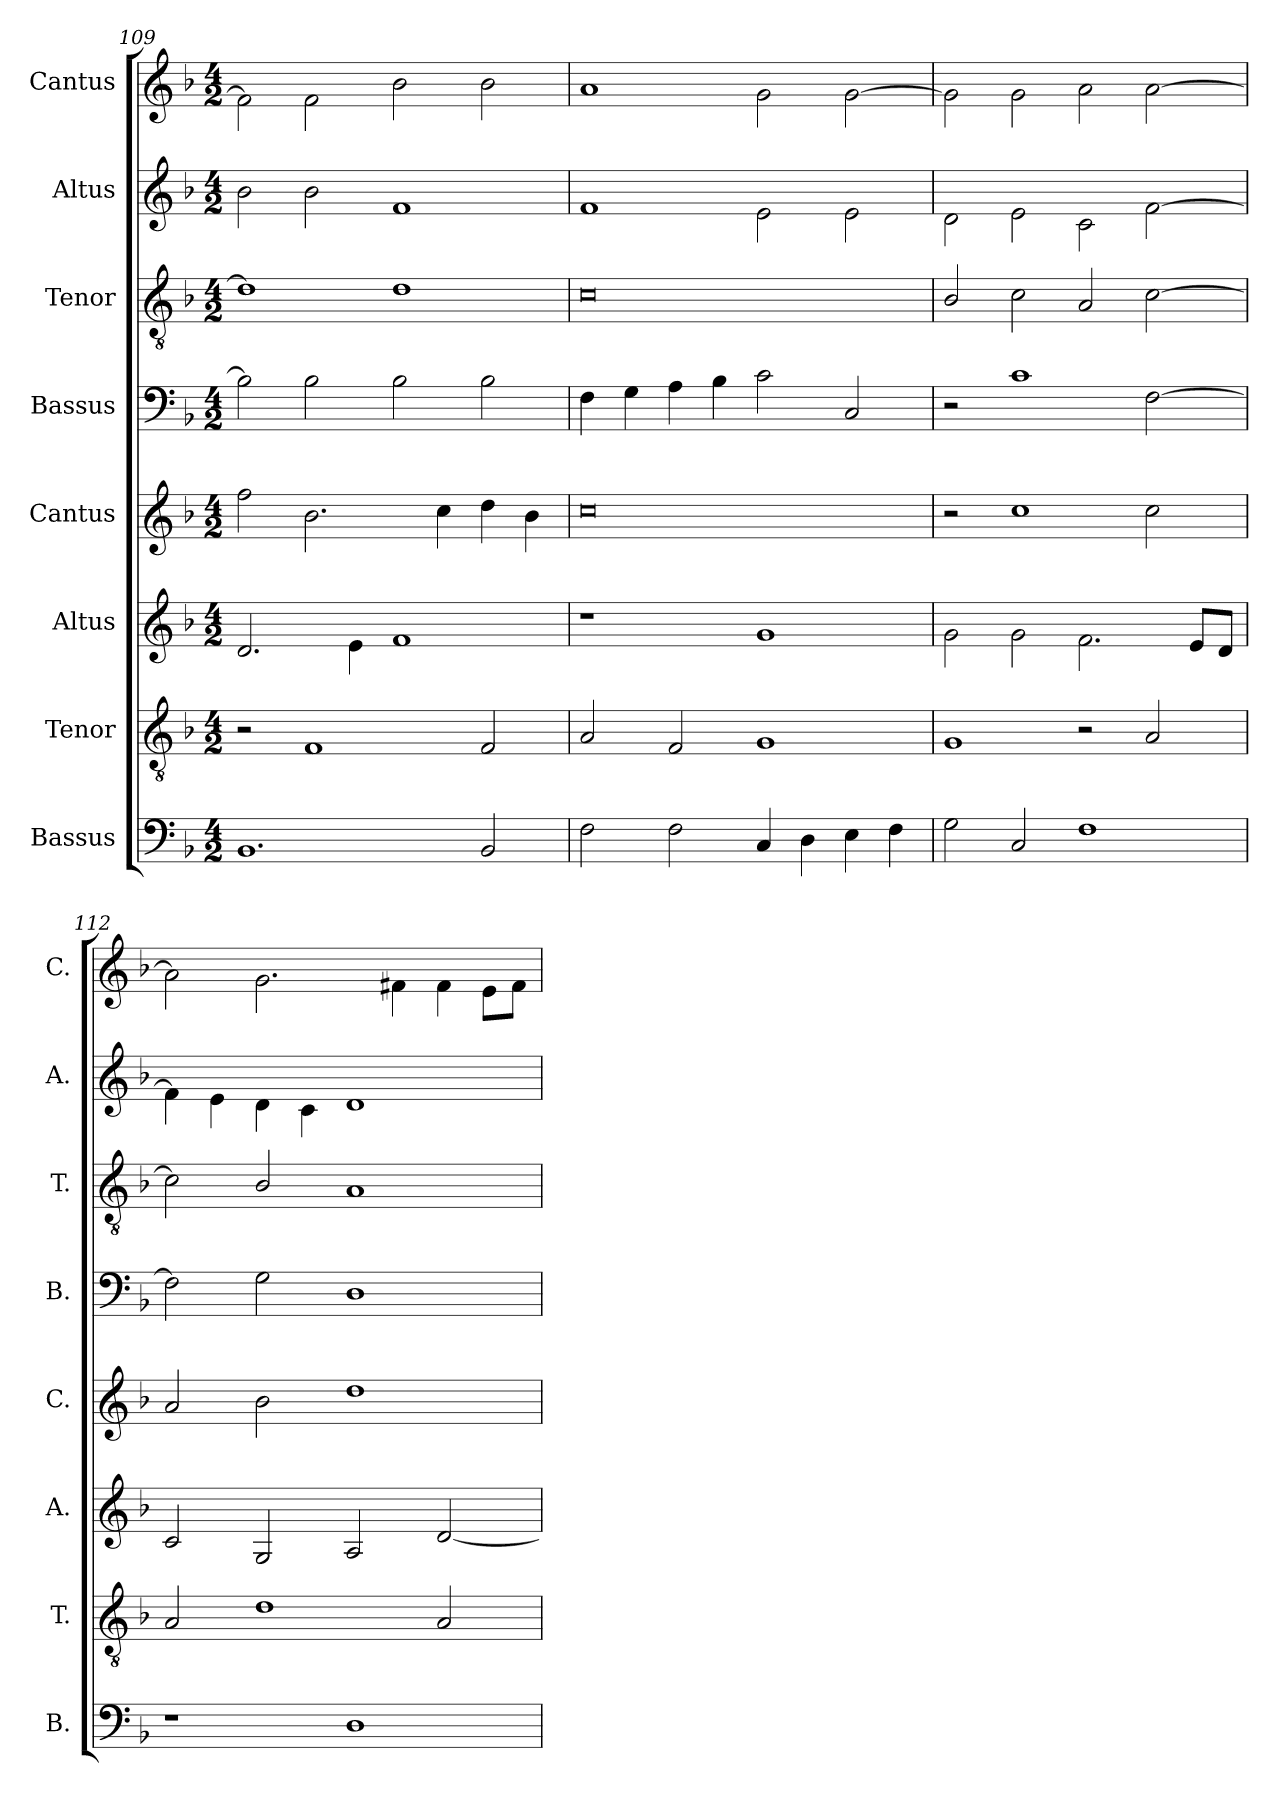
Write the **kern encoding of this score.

**kern	**kern	**kern	**kern	**kern	**kern	**kern	**kern
*part8	*part7	*part6	*part5	*part4	*part3	*part2	*part1
*staff8	*staff7	*staff6	*staff5	*staff4	*staff3	*staff2	*staff1
*I"Bassus	*I"Tenor	*I"Altus	*I"Cantus	*I"Bassus	*I"Tenor	*I"Altus	*I"Cantus
*I'B.	*I'T.	*I'A.	*I'C.	*I'B.	*I'T.	*I'A.	*I'C.
*clefF4	*clefGv2	*clefG2	*clefG2	*clefF4	*clefGv2	*clefG2	*clefG2
*k[b-]	*k[b-]	*k[b-]	*k[b-]	*k[b-]	*k[b-]	*k[b-]	*k[b-]
*M4/2	*M4/2	*M4/2	*M4/2	*M4/2	*M4/2	*M4/2	*M4/2
=109	=109	=109	=109	=109	=109	=109	=109
1.BB-	2r	2.d/	2ff\	2B-\]	1d]	2b-\	2f\]
.	1F	.	2.b-\	2B-\	.	2b-\	2f\
.	.	4e\	.	.	.	.	.
.	.	1f	.	2B-\	1d	1f	2b-\
.	.	.	4cc\	.	.	.	.
2BB-/	2F/	.	4dd\	2B-\	.	.	2b-\
.	.	.	4b-\	.	.	.	.
=110	=110	=110	=110	=110	=110	=110	=110
2F\	2A/	1r	0cc	4F\	0c	1f	1a
.	.	.	.	4G\	.	.	.
2F\	2F/	.	.	4A\	.	.	.
.	.	.	.	4B-\	.	.	.
4C/	1G	1g	.	2c\	.	2e\	2g\
4D\	.	.	.	.	.	.	.
4E\	.	.	.	2C/	.	2e\	[2g\
4F\	.	.	.	.	.	.	.
=111	=111	=111	=111	=111	=111	=111	=111
2G\	1G	2g\	2r	2r	2B-/	2d\	2g\]
2C/	.	2g\	1cc	1c	2c\	2e\	2g\
1F	2r	2.f\	.	.	2A/	2c\	2a\
.	2A/	.	2cc\	[2F\	[2c\	[2f\	[2a\
.	.	8e/L	.	.	.	.	.
.	.	8d/J	.	.	.	.	.
!!LO:PB:g=z
=112	=112	=112	=112	=112	=112	=112	=112
1r	2A/	2c/	2a/	2F\]	2c\]	4f\]	2a\]
.	.	.	.	.	.	4e\	.
.	1d	2G/	2b-\	2G\	2B-/	4d\	2.g\
.	.	.	.	.	.	4c\	.
1D	.	2A/	1dd	1D	1A	1d	.
.	.	.	.	.	.	.	4f#X\
.	2A/	[2d/	.	.	.	.	4f#\
.	.	.	.	.	.	.	8e\L
.	.	.	.	.	.	.	8f#\J
=	=	=	=	=	=	=	=
*-	*-	*-	*-	*-	*-	*-	*-
